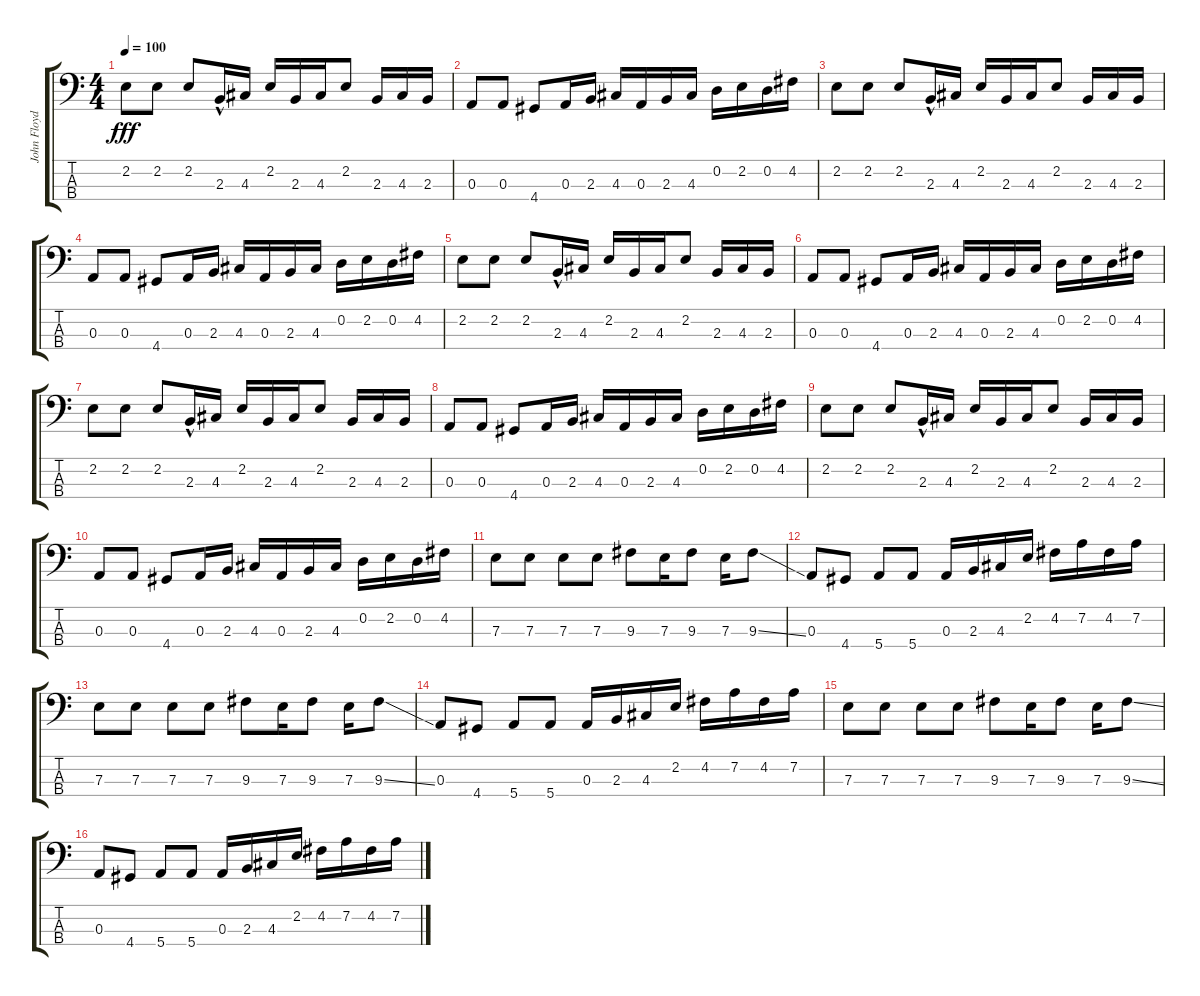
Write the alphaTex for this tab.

\track ("John Floyd" "John Floyd") {instrument acousticguitarsteel}
\staff {score tabs}
\tuning (G2 D2 A1 E1) {hide}
\ts (4 4)
\tempo 100
\clef f4
\ks c
2.2.8{dy fff} 2.2.8 2.2.8 2.3{hac}.16 4.3.16 2.2.16 2.3.16 4.3.16 2.2.8 2.3.16 4.3.16 2.3.16 |
0.3.8 0.3.8 4.4.8 0.3.16 2.3.16 4.3.16 0.3.16 2.3.16 4.3.16 0.2.16 2.2.16 0.2.16 4.2.16 |
2.2.8 2.2.8 2.2.8 2.3{hac}.16 4.3.16 2.2.16 2.3.16 4.3.16 2.2.8 2.3.16 4.3.16 2.3.16 |
0.3.8 0.3.8 4.4.8 0.3.16 2.3.16 4.3.16 0.3.16 2.3.16 4.3.16 0.2.16 2.2.16 0.2.16 4.2.16 |
2.2.8 2.2.8 2.2.8 2.3{hac}.16 4.3.16 2.2.16 2.3.16 4.3.16 2.2.8 2.3.16 4.3.16 2.3.16 |
0.3.8 0.3.8 4.4.8 0.3.16 2.3.16 4.3.16 0.3.16 2.3.16 4.3.16 0.2.16 2.2.16 0.2.16 4.2.16 |
2.2.8 2.2.8 2.2.8 2.3{hac}.16 4.3.16 2.2.16 2.3.16 4.3.16 2.2.8 2.3.16 4.3.16 2.3.16 |
0.3.8 0.3.8 4.4.8 0.3.16 2.3.16 4.3.16 0.3.16 2.3.16 4.3.16 0.2.16 2.2.16 0.2.16 4.2.16 |
2.2.8 2.2.8 2.2.8 2.3{hac}.16 4.3.16 2.2.16 2.3.16 4.3.16 2.2.8 2.3.16 4.3.16 2.3.16 |
0.3.8 0.3.8 4.4.8 0.3.16 2.3.16 4.3.16 0.3.16 2.3.16 4.3.16 0.2.16 2.2.16 0.2.16 4.2.16 |
7.3.8 7.3.8 7.3.8 7.3.8 9.3.8 7.3.16 9.3.8 7.3.16 9.3{ss}.8 |
0.3.8 4.4.8 5.4.8 5.4.8 0.3.16 2.3.16 4.3.16 2.2.16 4.2.16 7.2.16 4.2.16 7.2.16 |
7.3.8 7.3.8 7.3.8 7.3.8 9.3.8 7.3.16 9.3.8 7.3.16 9.3{ss}.8 |
0.3.8 4.4.8 5.4.8 5.4.8 0.3.16 2.3.16 4.3.16 2.2.16 4.2.16 7.2.16 4.2.16 7.2.16 |
7.3.8 7.3.8 7.3.8 7.3.8 9.3.8 7.3.16 9.3.8 7.3.16 9.3{ss}.8 |
0.3.8 4.4.8 5.4.8 5.4.8 0.3.16 2.3.16 4.3.16 2.2.16 4.2.16 7.2.16 4.2.16 7.2.16
